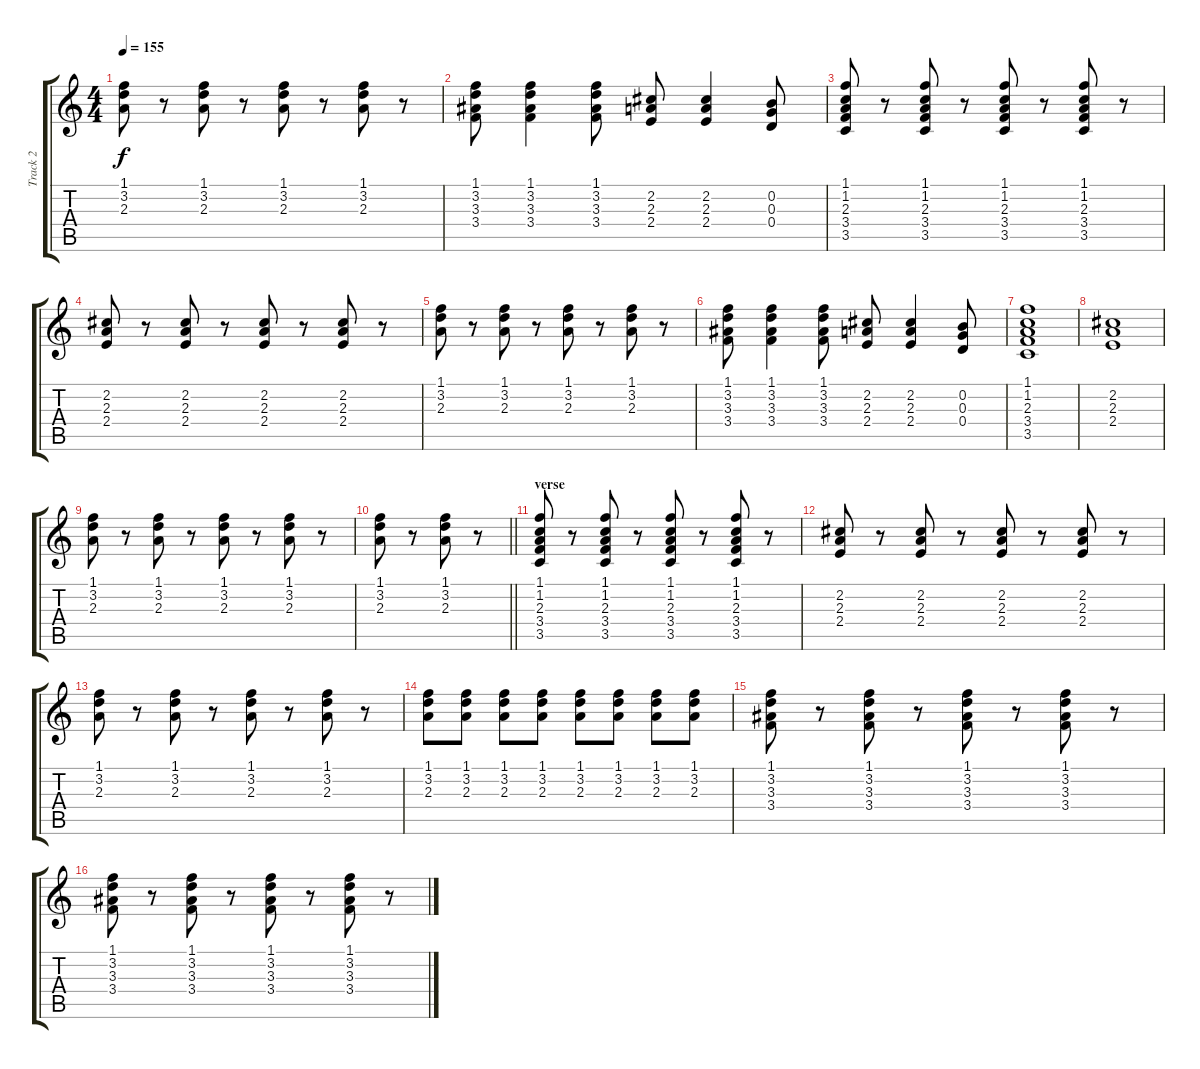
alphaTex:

\track ("Track 2" "Track 2") {instrument distortionguitar}
\staff {score tabs}
\tuning (E4 B3 G3 D3 A2 E2) {hide}
\ts (4 4)
\tempo 155
\clef g2
\ks c
(1.1 3.2 2.3).8{dy f} r.8 (1.1 3.2 2.3).8 r.8 (1.1 3.2 2.3).8 r.8 (1.1 3.2 2.3).8 r.8 |
(1.1 3.2 3.3 3.4).8 (1.1 3.2 3.3 3.4).4 (1.1 3.2 3.3 3.4).8 (2.2 2.3 2.4).8 (2.2 2.3 2.4).4 (0.2 0.3 0.4).8 |
(1.1 1.2 2.3 3.4 3.5).8 r.8 (1.1 1.2 2.3 3.4 3.5).8 r.8 (1.1 1.2 2.3 3.4 3.5).8 r.8 (1.1 1.2 2.3 3.4 3.5).8 r.8 |
(2.2 2.3 2.4).8 r.8 (2.2 2.3 2.4).8 r.8 (2.2 2.3 2.4).8 r.8 (2.2 2.3 2.4).8 r.8 |
(1.1 3.2 2.3).8 r.8 (1.1 3.2 2.3).8 r.8 (1.1 3.2 2.3).8 r.8 (1.1 3.2 2.3).8 r.8 |
(1.1 3.2 3.3 3.4).8 (1.1 3.2 3.3 3.4).4 (1.1 3.2 3.3 3.4).8 (2.2 2.3 2.4).8 (2.2 2.3 2.4).4 (0.2 0.3 0.4).8 |
(1.1 1.2 2.3 3.4 3.5).1 |
(2.2 2.3 2.4).1 |
(1.1 3.2 2.3).8 r.8 (1.1 3.2 2.3).8 r.8 (1.1 3.2 2.3).8 r.8 (1.1 3.2 2.3).8 r.8 |
\barLineRight lightlight
(1.1 3.2 2.3).8 r.8 (1.1 3.2 2.3).8 r.8 |
\section ("" "verse")
(1.1 1.2 2.3 3.4 3.5).8 r.8 (1.1 1.2 2.3 3.4 3.5).8 r.8 (1.1 1.2 2.3 3.4 3.5).8 r.8 (1.1 1.2 2.3 3.4 3.5).8 r.8 |
(2.2 2.3 2.4).8 r.8 (2.2 2.3 2.4).8 r.8 (2.2 2.3 2.4).8 r.8 (2.2 2.3 2.4).8 r.8 |
(1.1 3.2 2.3).8 r.8 (1.1 3.2 2.3).8 r.8 (1.1 3.2 2.3).8 r.8 (1.1 3.2 2.3).8 r.8 |
(1.1 3.2 2.3).8 (1.1 3.2 2.3).8 (1.1 3.2 2.3).8 (1.1 3.2 2.3).8 (1.1 3.2 2.3).8 (1.1 3.2 2.3).8 (1.1 3.2 2.3).8 (1.1 3.2 2.3).8 |
(1.1 3.2 3.3 3.4).8 r.8 (1.1 3.2 3.3 3.4).8 r.8 (1.1 3.2 3.3 3.4).8 r.8 (1.1 3.2 3.3 3.4).8 r.8 |
(1.1 3.2 3.3 3.4).8 r.8 (1.1 3.2 3.3 3.4).8 r.8 (1.1 3.2 3.3 3.4).8 r.8 (1.1 3.2 3.3 3.4).8 r.8
